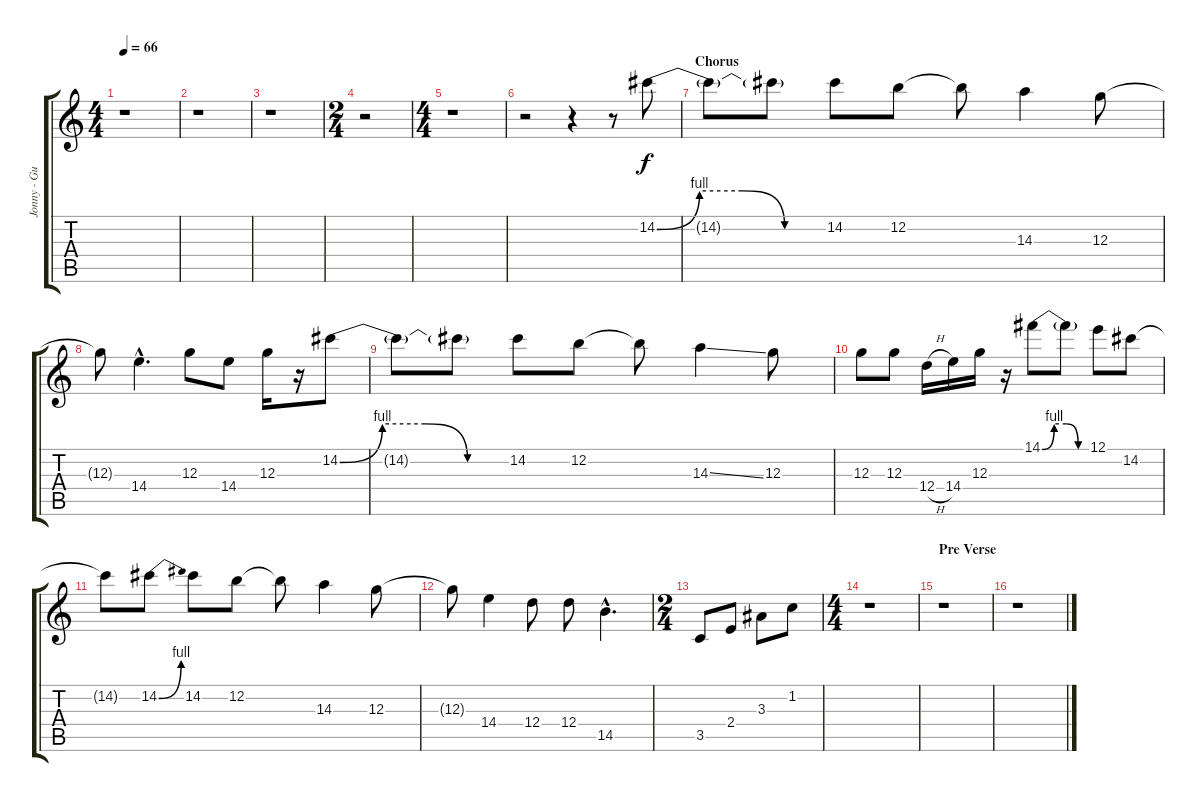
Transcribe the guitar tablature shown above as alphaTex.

\track ("Jonny - Guitar" "Jonny - Gu") {instrument overdrivenguitar}
\staff {score tabs}
\tuning (E4 B3 G3 D3 A2 E2) {hide}
\ts (4 4)
\tempo 66
\clef g2
\ks c
r.1{dy f} |
r.1 |
r.1 |
\ts (2 4)
r.2 |
\ts (4 4)
r.1 |
r.2 r.4 r.8 14.2{be (custom 0 0 15 4 30 4 45 0 60 0)}.8 |
\section ("" "Chorus")
14.2{t}.8 14.2{t}.8 14.2.8 12.2.8 12.2{t}.8 14.3.4 12.3.8 |
12.3{t}.8 14.4{hac}.4{d} 12.3.8 14.4.8 12.3.16 r.16 14.2{be (custom 0 0 15 4 30 4 45 0 60 0)}.8 |
14.2{t}.8 14.2{t}.8 14.2.8 12.2.8 12.2{t}.8 14.3{ss}.4 12.3.8 |
12.3.8 12.3.8 12.4{h}.16 14.4.16 12.3.16 r.16 14.1{be (custom 0 0 15 4 30 4 45 0 60 0)}.8 14.1{t}.8 12.1.8 14.2.8 |
14.2{t}.8 14.2{be (bend 0 0 60 4)}.8 14.2.8 12.2.8 12.2{t}.8 14.3.4 12.3.8 |
12.3{t}.8 14.4.4 12.4.8 12.4.8 14.5{hac}.4{d} |
\ts (2 4)
3.5.8 2.4.8 3.3.8 1.2.8 |
\ts (4 4)
r.1 |
\section ("" "Pre Verse")
r.1 |
r.1
